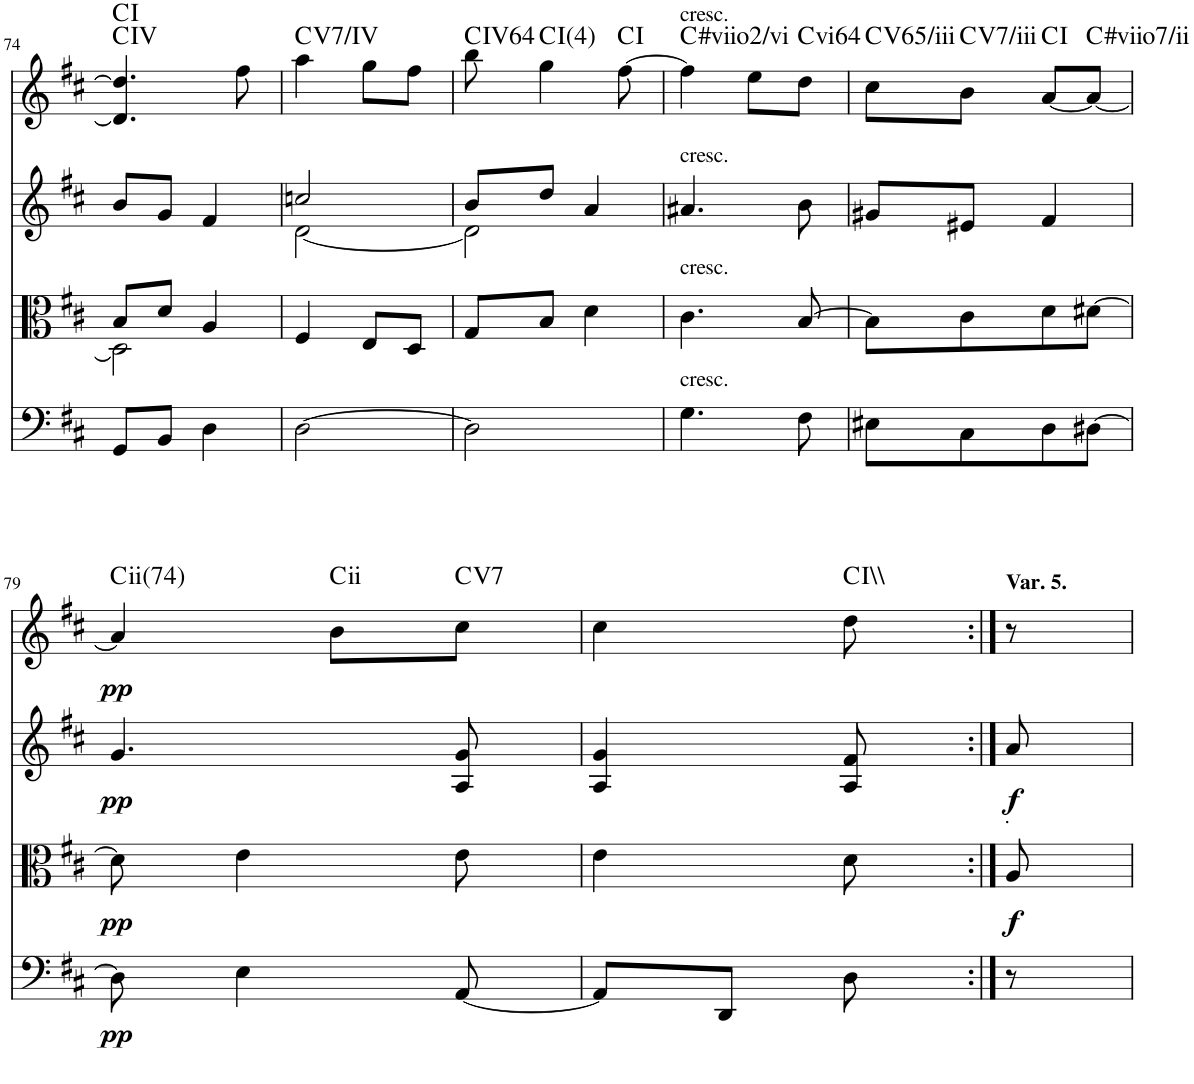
**kern	**dynam	**kern	**dynam	**kern	**dynam	**kern	**dynam	**harte
*part4	*part4	*part3	*part3	*part2	*part2	*part1	*part1	*part1
*staff4	*staff4	*staff3	*staff3	*staff2	*staff2	*staff1	*staff1	*
*I"Violoncello	*	*I"Viola	*	*I"Violin 2	*	*I"Violin 1	*	*
*I'Vc	*	*I'Vla	*	*I'Vln	*	*I'Vln	*	*
!!LO:PB:g=z
*clefF4	*	*clefC3	*	*clefG2	*	*clefG2	*	*
*k[f#c#]	*	*k[f#c#]	*	*k[f#c#]	*	*k[f#c#]	*	*
*D:	*	*D:	*	*D:	*	*D:	*	*
*M2/4	*	*M2/4	*	*M2/4	*	*M2/4	*	*
=74	=74	=74	=74	=74	=74	=74	=74	=74
*	*	*^	*	*	*	*	*	*
8GG/L	.	8B/L	2D\]	.	8b/L	.	4.d/] 4.dd/]	.	C:maj C:maj
8BB/J	.	8d/J	.	.	8g/J	.	.	.	.
4D\	.	4A/	.	.	4f#/	.	.	.	.
.	.	.	.	.	.	.	8ff#\	.	.
*	*	*v	*v	*	*	*	*	*	*
=75	=75	=75	=75	=75	=75	=75	=75	=75
*	*	*	*	*^	*	*	*	*
!	!	!	!	!	!	!	!	!	!LO:H:kt=7/
[2D\	.	4F#/	.	2ccn/	[2d\	.	4aa\	.	C:maj
.	.	8E/L	.	.	.	.	8gg\L	.	.
.	.	8D/J	.	.	.	.	8ff#\J	.	.
=76	=76	=76	=76	=76	=76	=76	=76	=76	=76
!	!	!	!	!	!	!	!	!	!LO:H:kt=64
2D\]	.	8G/L	.	8b/L	2d\]	.	8bb\	.	C:maj
.	.	8B/J	.	8dd/J	.	.	4gg\	.	C:maj(4)
.	.	4d\	.	4a/	.	.	.	.	.
.	.	.	.	.	.	.	[8ff#\	.	C:maj
*	*	*	*	*v	*v	*	*	*	*
=77	=77	=77	=77	=77	=77	=77	=77	=77
!	!	!	!	!	!	!LO:TX:a:t=cresc.	!	!
!	!	!	!	!LO:TX:a:t=cresc.	!	!	!	!
!	!	!LO:TX:a:t=cresc.	!	!	!	!	!	!
!LO:TX:a:t=cresc.	!	!	!	!	!	!	!	!LO:H:kt=#viio
4.G\	.	4.c#\	.	4.a#X/	.	4ff#\]	.	.
.	.	.	.	.	.	8ee\L	.	.
!	!	!	!	!	!	!	!	!LO:H:kt=vi
8F#\	.	[8B/	.	8b\	.	8dd\J	.	.
=78	=78	=78	=78	=78	=78	=78	=78	=78
!	!	!	!	!	!	!	!	!LO:H:kt=65/
8E#X\L	.	8B\L]	.	8g#X/L	.	8cc#\L	.	C:maj
!	!	!	!	!	!	!	!	!LO:H:kt=7/
8C#\	.	8c#\	.	8e#X/J	.	8b\J	.	C:maj
8D\	.	8d\	.	4f#/	.	[8a/L	.	C:maj
!	!	!	!	!	!	!	!	!LO:H:kt=#viio
[8D#X\J	.	[8d#X\J	.	.	.	8a/J_	.	.
!!LO:LB:g=z
=79	=79	=79	=79	=79	=79	=79	=79	=79
!	!LO:DY:b	!	!LO:DY:b	!	!LO:DY:b	!	!LO:DY:b	!LO:H:kt=ii
8D#\]	pp	8d#\]	pp	4.g/	pp	4a/]	pp	.
4E\	.	4e\	.	.	.	.	.	.
!	!	!	!	!	!	!	!	!LO:H:kt=ii
.	.	.	.	.	.	8b\L	.	.
!	!	!	!	!	!	!	!	!LO:H:kt=7
[8AA/	.	8e\	.	8A/ 8g/	.	8cc#\J	.	C:7
=80	=80	=80	=80	=80	=80	=80	=80	=80
8AA/L]	.	4e\	.	4A/ 4g/	.	4cc#\	.	.
8DD/J	.	.	.	.	.	.	.	.
8D\	.	8d\	.	8A/ 8f#/	.	8dd\	.	C:maj
=80X10:|!	=80X10:|!	=80X10:|!	=80X10:|!	=80X10:|!	=80X10:|!	=80X10:|!	=80X10:|!	=80X10:|!
!	!	!	!	!	!	!LO:TX:a:B:t=Var. 5.	!	!
!	!	!LO:TX:a:t=.	!	!	!	!	!	!
!	!	!	!LO:DY:b	!	!LO:DY:b	!	!	!
8r	.	8A/	f	8a/	f	8r	.	.
=	=	=	=	=	=	=	=	=
*-	*-	*-	*-	*-	*-	*-	*-	*-
